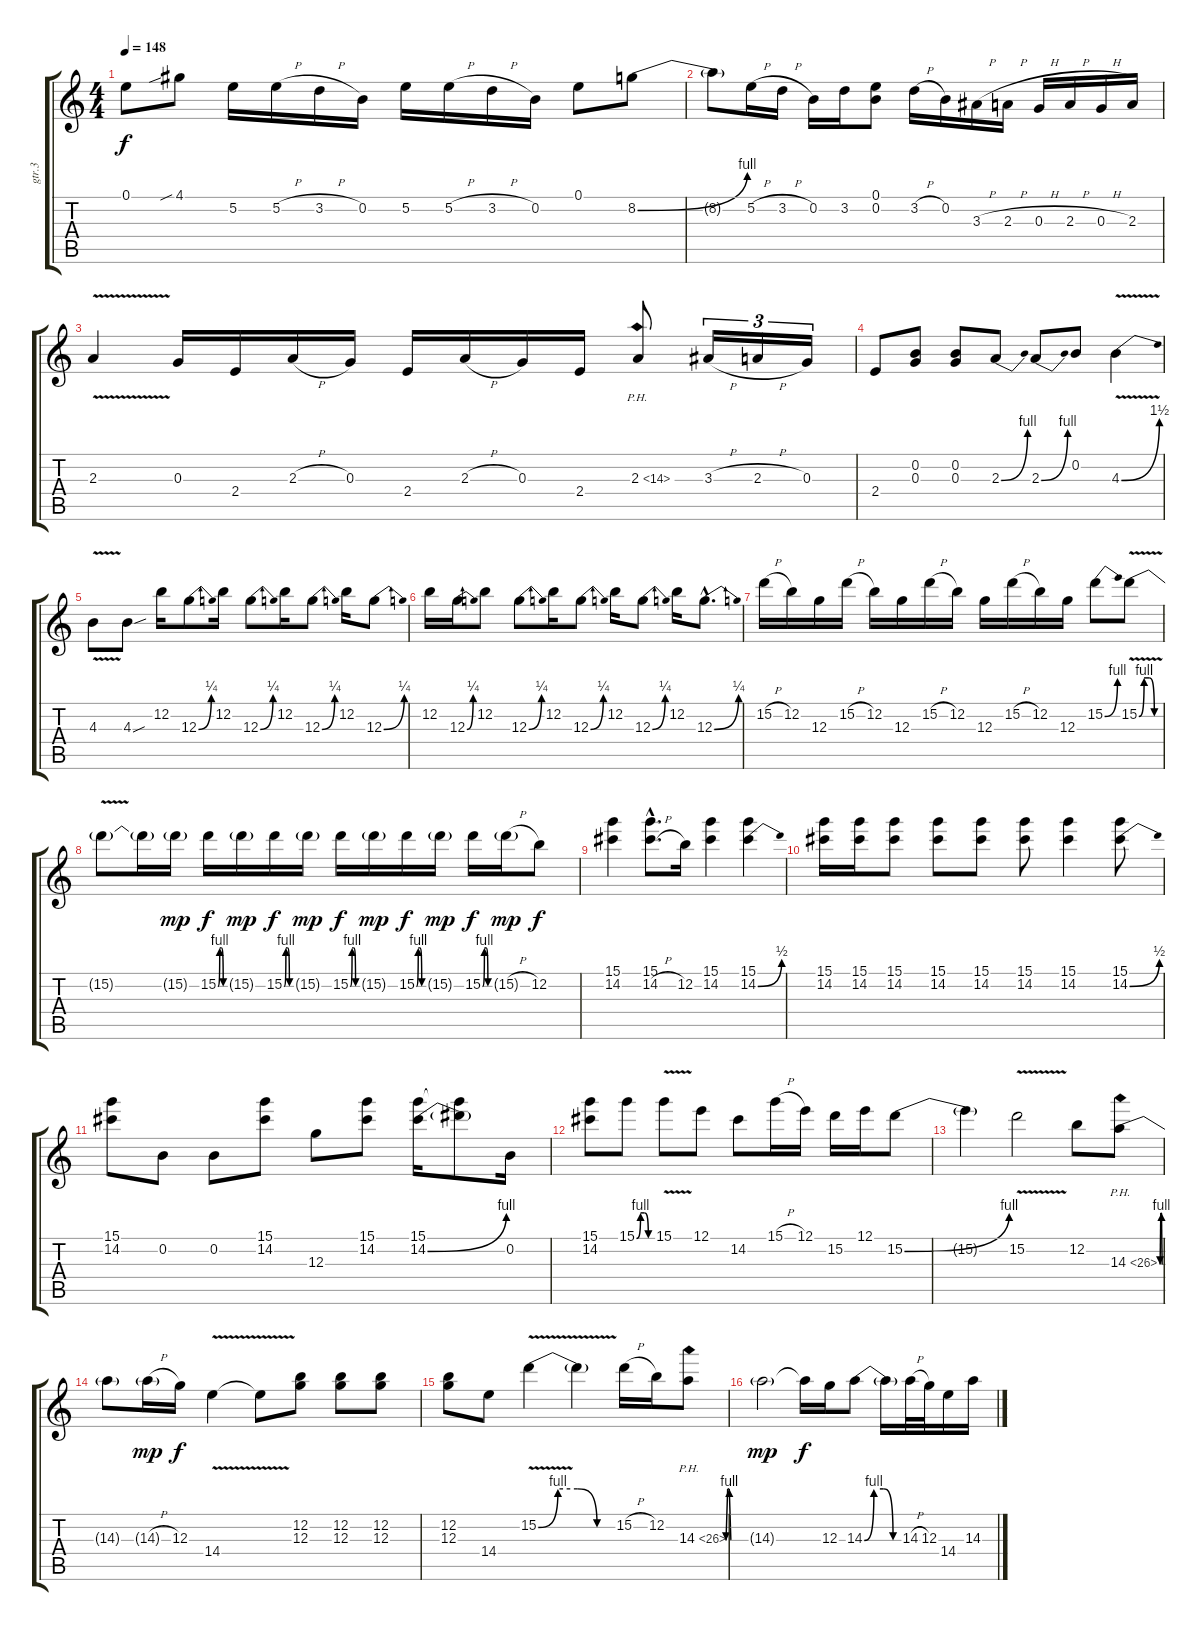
\track ("gtr.3" "gtr.3") {instrument distortionguitar}
\staff {score tabs}
\tuning (E4 B3 G3 D3 A2 E2) {hide}
\ts (4 4)
\tempo 148
\clef g2
\ks c
0.1.8{dy f} 4.1{sib}.8 5.2.16 5.2{h}.16 3.2{h}.16 0.2.16 5.2.16 5.2{h}.16 3.2{h}.16 0.2.16 0.1.8 8.2{be (bend 0 0 60 4)}.8 |
8.2{t}.8 5.2{h}.16 3.2{h}.16 0.2.16 3.2.16 (0.1 0.2).8 3.2{h}.16 0.2.16 3.3{h}.16 2.3{h}.16 0.3{h}.16 2.3{h}.16 0.3{h}.16 2.3.16 |
2.3{v}.4 0.3.16 2.4.16 2.3{h}.16 0.3.16 2.4.16 2.3{h}.16 0.3.16 2.4.16 2.3{ph 12}.8 3.3{h}.16{tu (3 2)} 2.3{h}.16{tu (3 2)} 0.3.16{tu (3 2)} |
2.4.8 (0.2 0.3).8 (0.2 0.3).8 2.3{be (bend 0 0 60 4)}.8 2.3{be (bend 0 0 60 4)}.8 0.2.8 4.3{be (bend 0 0 60 6) v}.4 |
4.3{v}.8 4.3{sou}.8 12.2.16 12.3{be (bend 0 0 60 1)}.8 12.2.16 12.3{be (bend 0 0 60 1)}.8 12.2.16 12.3{be (bend 0 0 60 1)}.8 12.2.16 12.3{be (bend 0 0 60 1)}.8 |
12.2.16 12.3{be (bend 0 0 60 1)}.16 12.2.8 12.3{be (bend 0 0 60 1)}.8 12.2.16 12.3{be (bend 0 0 60 1)}.8 12.2.16 12.3{be (bend 0 0 60 1)}.8 12.2.16 12.3{be (bend 0 0 60 1) hac}.8{d} |
15.2{h}.16 12.2.16 12.3.16 15.2{h}.16 12.2.16 12.3.16 15.2{h}.16 12.2.16 12.3.16 15.2{h}.16 12.2.16 12.3.16 15.2{be (bend 0 0 60 4)}.8 15.2{be (custom 0 0 15 4 30 4 45 0 60 0) v}.8 |
15.2{t}.8 15.2{t}.16 15.2{g}.16{dy mp} 15.2{be (custom 0 0 15 4 30 4 45 0 60 0)}.16{dy f} 15.2{g}.16{dy mp} 15.2{be (custom 0 0 15 4 30 4 45 0 60 0)}.16{dy f} 15.2{g}.16{dy mp} 15.2{be (custom 0 0 15 4 30 4 45 0 60 0)}.16{dy f} 15.2{g}.16{dy mp} 15.2{be (custom 0 0 15 4 30 4 45 0 60 0)}.16{dy f} 15.2{g}.16{dy mp} 15.2{be (custom 0 0 15 4 30 4 45 0 60 0)}.16{dy f} 15.2{h g}.16{dy mp} 12.2.8{dy f} |
(15.1 14.2).4 (15.1{hac} 14.2{h hac}).8{d} 12.2.16 (15.1 14.2).4 (15.1 14.2{be (bend 0 0 60 2)}).4 |
(15.1 14.2).16 (15.1 14.2).16 (15.1 14.2).8 (15.1 14.2).8 (15.1 14.2).8 (15.1 14.2).8 (15.1 14.2).4 (15.1 14.2{be (bend 0 0 60 2)}).8 |
(15.1 14.2).8 0.2.8 0.2.8 (15.1 14.2).8 12.3.8 (15.1 14.2).8 (15.1 14.2{be (bend 0 0 60 4)}).16 (15.1{t} 14.2{t}).8 0.2.16 |
(15.1 14.2).8 15.1{be (custom 0 0 15 4 30 4 45 0 60 0)}.8 15.1{v}.8 12.1.8 14.2.8 15.1{h}.16 12.1.16 15.2.16 12.1.16 15.2{be (bend 0 0 60 4)}.8 |
15.2{t}.4 15.2{v}.2 12.2.8 14.3{be (custom 0 0 15 4 30 4 45 0 60 0) ph 12}.8 |
14.3{t}.8 14.3{h g}.16{dy mp} 12.3.16{dy f} 14.4{v}.4 14.4{t}.8 (12.2 12.3).8 (12.2 12.3).8 (12.2 12.3).8 |
(12.2 12.3).8 14.4.8 15.2{be (custom 0 0 15 4 30 4 45 0 60 0) v}.4 15.2{t}.4 15.2{h}.16 12.2.16 14.3{be (custom 0 0 15 4 30 4 45 0 60 0) ph 12}.8 |
14.3{g}.2{dy mp} 14.3{t}.16{dy f} 12.3.16 14.3{be (custom 0 0 15 4 30 4 45 0 60 0)}.8 14.3{t}.16 14.3{h}.32 12.3.32 14.4.16 14.3{h}.16
